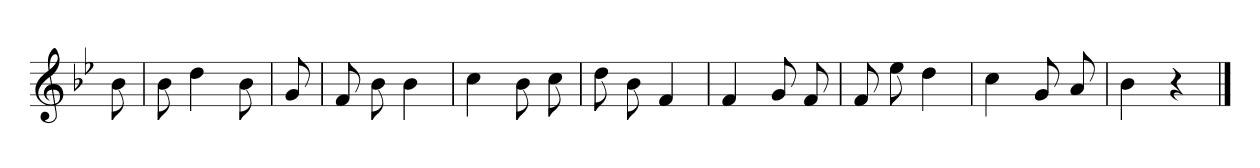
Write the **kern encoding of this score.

**kern
*part1
*staff1
*clefG2
*k[b-e-]
*B-:
=
8b-
=1
8b-
4dd
8b-
=2y
8g
=3
8f
8b-
4b-
=4
4cc
8b-
8cc
=5
8dd
8b-
4f
=6
4f
8g
8f
=7
8f
8ee-
4dd
=8
4cc
8g
8a
=9
4b-
4r
==
*-
